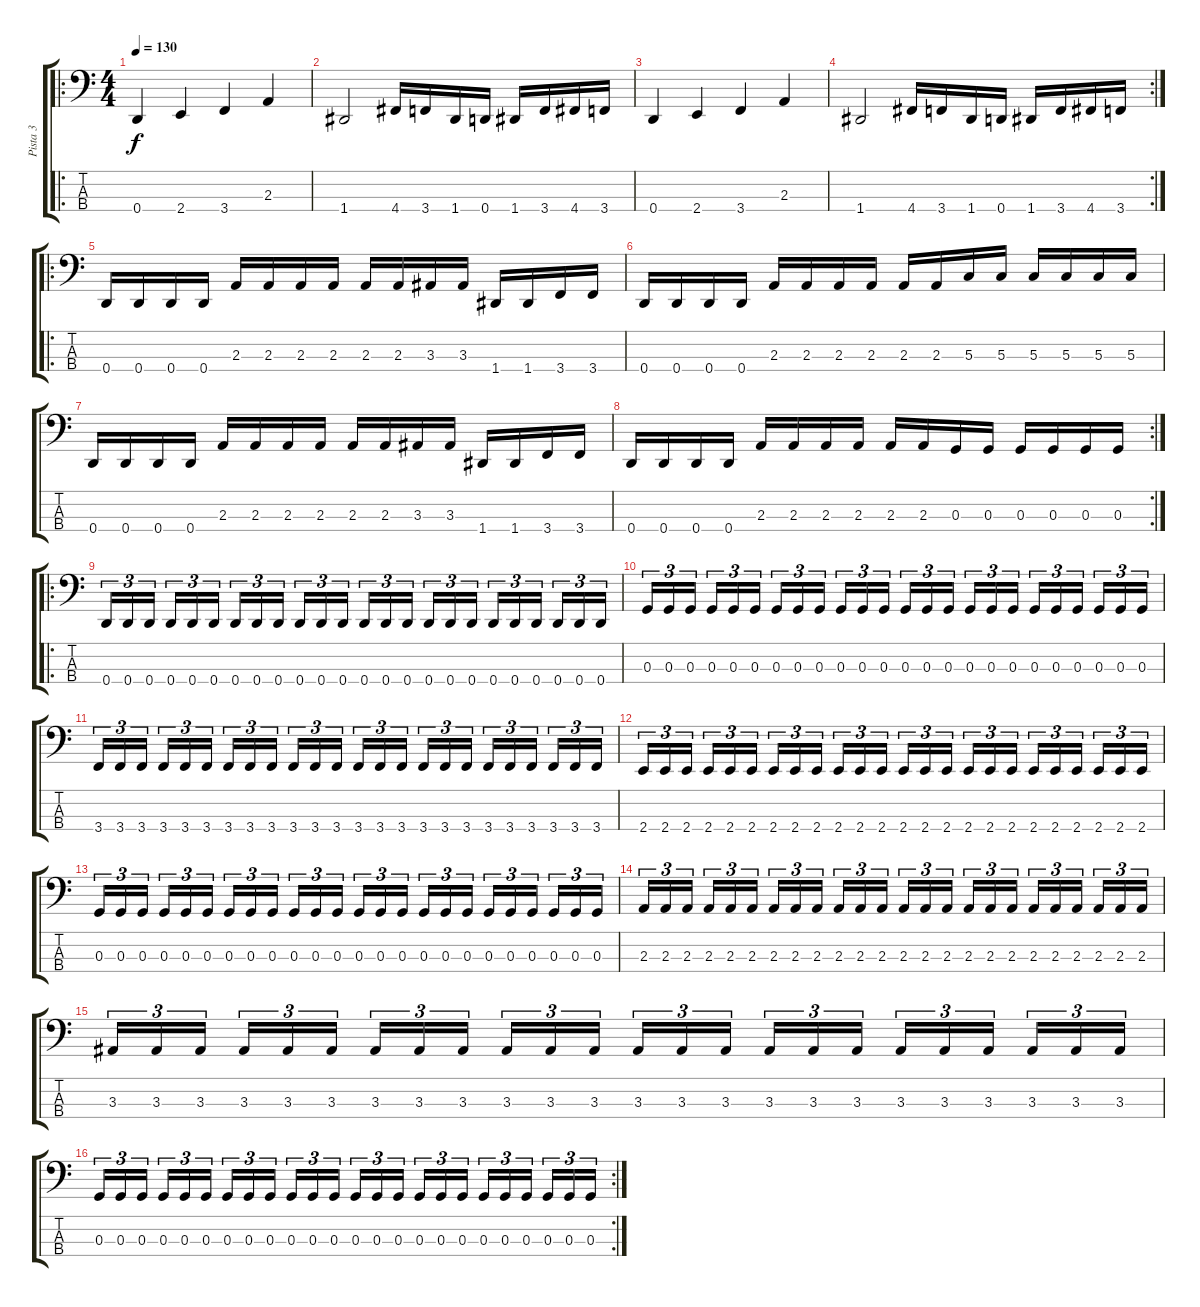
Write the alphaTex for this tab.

\track ("Pista 3" "Pista 3") {instrument electricbasspick}
\staff {score tabs}
\tuning (F2 C2 G1 D1) {hide}
\ro
\ts (4 4)
\tempo 130
\clef f4
\ks c
0.4.4{dy f} 2.4.4 3.4.4 2.3.4 |
1.4.2 4.4.16 3.4.16 1.4.16 0.4.16 1.4.16 3.4.16 4.4.16 3.4.16 |
0.4.4 2.4.4 3.4.4 2.3.4 |
\rc 2
1.4.2 4.4.16 3.4.16 1.4.16 0.4.16 1.4.16 3.4.16 4.4.16 3.4.16 |
\ro
0.4.16 0.4.16 0.4.16 0.4.16 2.3.16 2.3.16 2.3.16 2.3.16 2.3.16 2.3.16 3.3.16 3.3.16 1.4.16 1.4.16 3.4.16 3.4.16 |
0.4.16 0.4.16 0.4.16 0.4.16 2.3.16 2.3.16 2.3.16 2.3.16 2.3.16 2.3.16 5.3.16 5.3.16 5.3.16 5.3.16 5.3.16 5.3.16 |
0.4.16 0.4.16 0.4.16 0.4.16 2.3.16 2.3.16 2.3.16 2.3.16 2.3.16 2.3.16 3.3.16 3.3.16 1.4.16 1.4.16 3.4.16 3.4.16 |
\rc 2
0.4.16 0.4.16 0.4.16 0.4.16 2.3.16 2.3.16 2.3.16 2.3.16 2.3.16 2.3.16 0.3.16 0.3.16 0.3.16 0.3.16 0.3.16 0.3.16 |
\ro
0.4.16{tu (3 2)} 0.4.16{tu (3 2)} 0.4.16{tu (3 2)} 0.4.16{tu (3 2)} 0.4.16{tu (3 2)} 0.4.16{tu (3 2)} 0.4.16{tu (3 2)} 0.4.16{tu (3 2)} 0.4.16{tu (3 2)} 0.4.16{tu (3 2)} 0.4.16{tu (3 2)} 0.4.16{tu (3 2)} 0.4.16{tu (3 2)} 0.4.16{tu (3 2)} 0.4.16{tu (3 2)} 0.4.16{tu (3 2)} 0.4.16{tu (3 2)} 0.4.16{tu (3 2)} 0.4.16{tu (3 2)} 0.4.16{tu (3 2)} 0.4.16{tu (3 2)} 0.4.16{tu (3 2)} 0.4.16{tu (3 2)} 0.4.16{tu (3 2)} |
0.3.16{tu (3 2)} 0.3.16{tu (3 2)} 0.3.16{tu (3 2)} 0.3.16{tu (3 2)} 0.3.16{tu (3 2)} 0.3.16{tu (3 2)} 0.3.16{tu (3 2)} 0.3.16{tu (3 2)} 0.3.16{tu (3 2)} 0.3.16{tu (3 2)} 0.3.16{tu (3 2)} 0.3.16{tu (3 2)} 0.3.16{tu (3 2)} 0.3.16{tu (3 2)} 0.3.16{tu (3 2)} 0.3.16{tu (3 2)} 0.3.16{tu (3 2)} 0.3.16{tu (3 2)} 0.3.16{tu (3 2)} 0.3.16{tu (3 2)} 0.3.16{tu (3 2)} 0.3.16{tu (3 2)} 0.3.16{tu (3 2)} 0.3.16{tu (3 2)} |
3.4.16{tu (3 2)} 3.4.16{tu (3 2)} 3.4.16{tu (3 2)} 3.4.16{tu (3 2)} 3.4.16{tu (3 2)} 3.4.16{tu (3 2)} 3.4.16{tu (3 2)} 3.4.16{tu (3 2)} 3.4.16{tu (3 2)} 3.4.16{tu (3 2)} 3.4.16{tu (3 2)} 3.4.16{tu (3 2)} 3.4.16{tu (3 2)} 3.4.16{tu (3 2)} 3.4.16{tu (3 2)} 3.4.16{tu (3 2)} 3.4.16{tu (3 2)} 3.4.16{tu (3 2)} 3.4.16{tu (3 2)} 3.4.16{tu (3 2)} 3.4.16{tu (3 2)} 3.4.16{tu (3 2)} 3.4.16{tu (3 2)} 3.4.16{tu (3 2)} |
2.4.16{tu (3 2)} 2.4.16{tu (3 2)} 2.4.16{tu (3 2)} 2.4.16{tu (3 2)} 2.4.16{tu (3 2)} 2.4.16{tu (3 2)} 2.4.16{tu (3 2)} 2.4.16{tu (3 2)} 2.4.16{tu (3 2)} 2.4.16{tu (3 2)} 2.4.16{tu (3 2)} 2.4.16{tu (3 2)} 2.4.16{tu (3 2)} 2.4.16{tu (3 2)} 2.4.16{tu (3 2)} 2.4.16{tu (3 2)} 2.4.16{tu (3 2)} 2.4.16{tu (3 2)} 2.4.16{tu (3 2)} 2.4.16{tu (3 2)} 2.4.16{tu (3 2)} 2.4.16{tu (3 2)} 2.4.16{tu (3 2)} 2.4.16{tu (3 2)} |
0.3.16{tu (3 2)} 0.3.16{tu (3 2)} 0.3.16{tu (3 2)} 0.3.16{tu (3 2)} 0.3.16{tu (3 2)} 0.3.16{tu (3 2)} 0.3.16{tu (3 2)} 0.3.16{tu (3 2)} 0.3.16{tu (3 2)} 0.3.16{tu (3 2)} 0.3.16{tu (3 2)} 0.3.16{tu (3 2)} 0.3.16{tu (3 2)} 0.3.16{tu (3 2)} 0.3.16{tu (3 2)} 0.3.16{tu (3 2)} 0.3.16{tu (3 2)} 0.3.16{tu (3 2)} 0.3.16{tu (3 2)} 0.3.16{tu (3 2)} 0.3.16{tu (3 2)} 0.3.16{tu (3 2)} 0.3.16{tu (3 2)} 0.3.16{tu (3 2)} |
2.3.16{tu (3 2)} 2.3.16{tu (3 2)} 2.3.16{tu (3 2)} 2.3.16{tu (3 2)} 2.3.16{tu (3 2)} 2.3.16{tu (3 2)} 2.3.16{tu (3 2)} 2.3.16{tu (3 2)} 2.3.16{tu (3 2)} 2.3.16{tu (3 2)} 2.3.16{tu (3 2)} 2.3.16{tu (3 2)} 2.3.16{tu (3 2)} 2.3.16{tu (3 2)} 2.3.16{tu (3 2)} 2.3.16{tu (3 2)} 2.3.16{tu (3 2)} 2.3.16{tu (3 2)} 2.3.16{tu (3 2)} 2.3.16{tu (3 2)} 2.3.16{tu (3 2)} 2.3.16{tu (3 2)} 2.3.16{tu (3 2)} 2.3.16{tu (3 2)} |
3.3.16{tu (3 2)} 3.3.16{tu (3 2)} 3.3.16{tu (3 2)} 3.3.16{tu (3 2)} 3.3.16{tu (3 2)} 3.3.16{tu (3 2)} 3.3.16{tu (3 2)} 3.3.16{tu (3 2)} 3.3.16{tu (3 2)} 3.3.16{tu (3 2)} 3.3.16{tu (3 2)} 3.3.16{tu (3 2)} 3.3.16{tu (3 2)} 3.3.16{tu (3 2)} 3.3.16{tu (3 2)} 3.3.16{tu (3 2)} 3.3.16{tu (3 2)} 3.3.16{tu (3 2)} 3.3.16{tu (3 2)} 3.3.16{tu (3 2)} 3.3.16{tu (3 2)} 3.3.16{tu (3 2)} 3.3.16{tu (3 2)} 3.3.16{tu (3 2)} |
\rc 2
0.3.16{tu (3 2)} 0.3.16{tu (3 2)} 0.3.16{tu (3 2)} 0.3.16{tu (3 2)} 0.3.16{tu (3 2)} 0.3.16{tu (3 2)} 0.3.16{tu (3 2)} 0.3.16{tu (3 2)} 0.3.16{tu (3 2)} 0.3.16{tu (3 2)} 0.3.16{tu (3 2)} 0.3.16{tu (3 2)} 0.3.16{tu (3 2)} 0.3.16{tu (3 2)} 0.3.16{tu (3 2)} 0.3.16{tu (3 2)} 0.3.16{tu (3 2)} 0.3.16{tu (3 2)} 0.3.16{tu (3 2)} 0.3.16{tu (3 2)} 0.3.16{tu (3 2)} 0.3.16{tu (3 2)} 0.3.16{tu (3 2)} 0.3.16{tu (3 2)}
